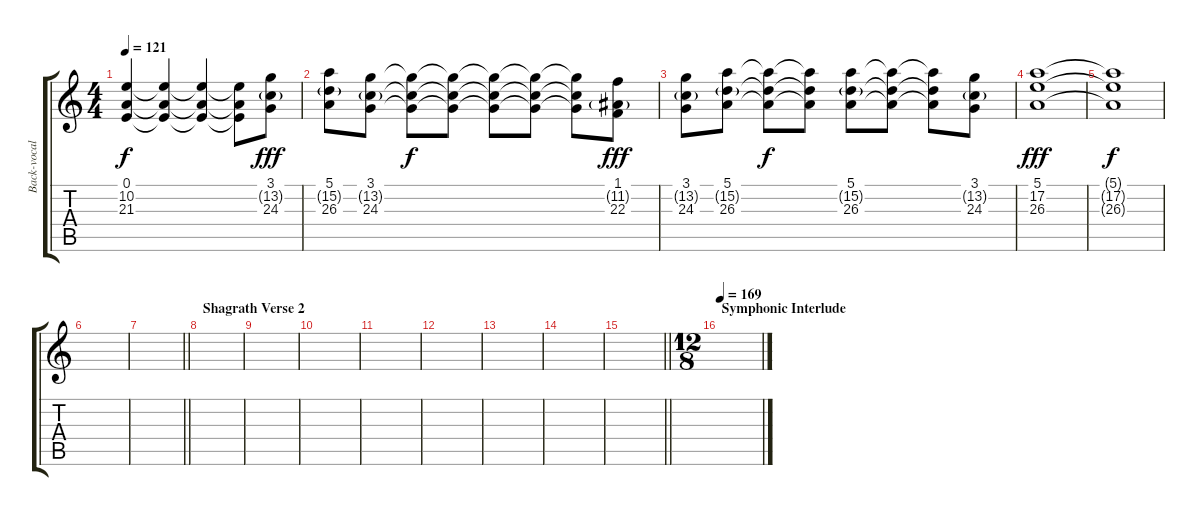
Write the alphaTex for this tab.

\track ("Back-vocal - Vortex" "Back-vocal") {instrument churchorgan}
\staff {score tabs}
\tuning (E4 B3 G3 D3 A2 E2) {hide}
\ts (4 4)
\tempo 121
\clef g2
\ks c
(0.1{t} 10.2{t} 21.3{t}).4{dy f} (0.1{t} 10.2{t} 21.3{t}).4 (0.1{t} 10.2{t} 21.3{t}).4 (0.1{t} 10.2{t} 21.3{t}).8 (3.1 13.2{g} 24.3).8{dy fff} |
(5.1 15.2{g} 26.3).8 (3.1 13.2{g} 24.3).8 (3.1{t} 13.2{t} 24.3{t}).8{dy f} (3.1{t} 13.2{t} 24.3{t}).8 (3.1{t} 13.2{t} 24.3{t}).8 (3.1{t} 13.2{t} 24.3{t}).8 (3.1{t} 13.2{t} 24.3{t}).8 (1.1 11.2{g} 22.3).8{dy fff} |
(3.1 13.2{g} 24.3).8 (5.1 15.2{g} 26.3).8 (5.1{t} 15.2{t} 26.3{t}).8{dy f} (5.1{t} 15.2{t} 26.3{t}).8 (5.1 15.2{g} 26.3).8 (5.1{t} 15.2{t} 26.3{t}).8 (5.1{t} 15.2{t} 26.3{t}).8 (3.1 13.2{g} 24.3).8 |
(5.1 17.2 26.3).1{dy fff} |
(5.1{t} 17.2{t} 26.3{t}).1{dy f} |
|
\barLineRight lightlight
|
\section ("" "Shagrath Verse 2")
|
|
|
|
|
|
|
\barLineRight lightlight
|
\ts (12 8)
\section ("" "Symphonic Interlude")
\tempo 169
